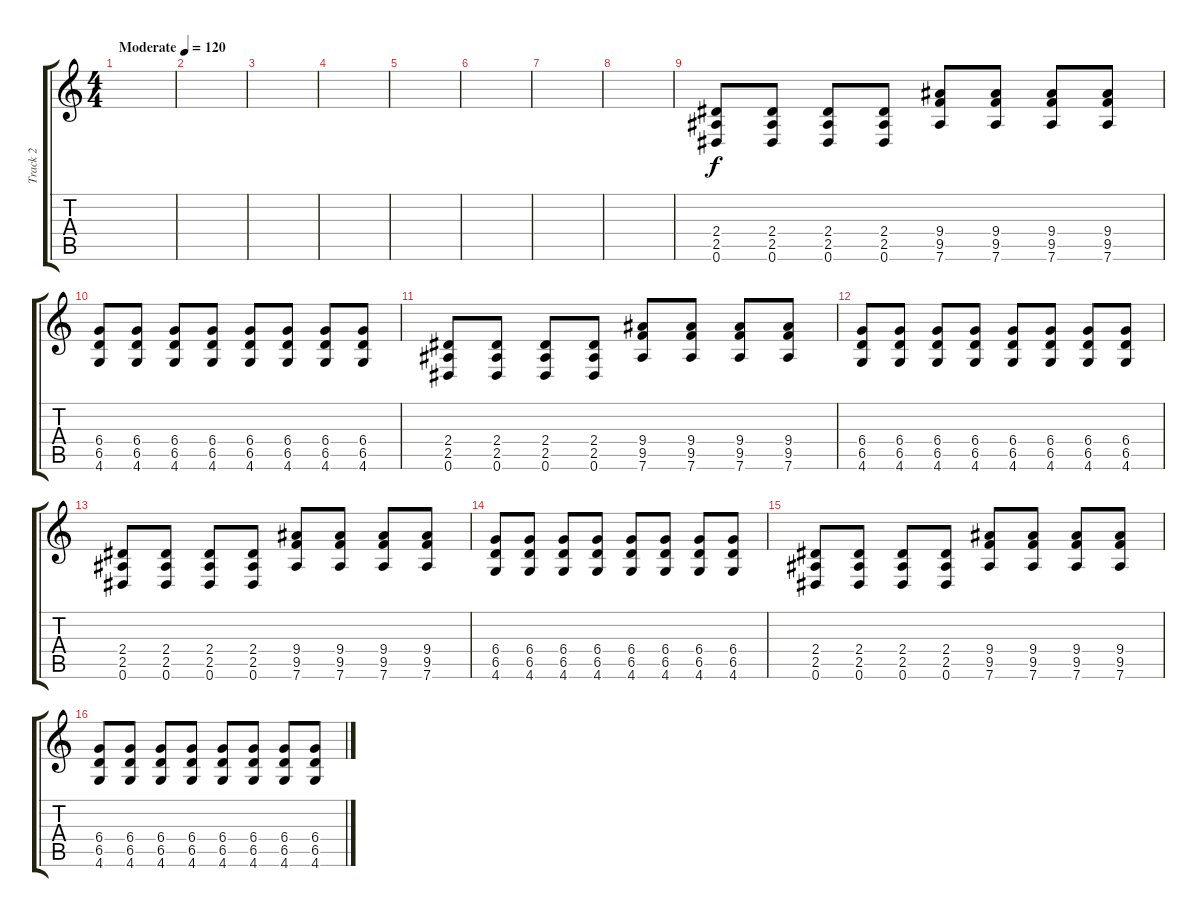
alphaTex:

\track ("Track 2" "Track 2") {instrument electricguitarmuted}
\staff {score tabs}
\tuning (Eb4 Bb3 Gb3 Db3 Ab2 Eb2) {hide}
\ts (4 4)
\tempo (120 "Moderate")
\clef g2
\ks c
|
|
|
|
|
|
|
|
(2.4 2.5 0.6).8 (2.4 2.5 0.6).8 (2.4 2.5 0.6).8 (2.4 2.5 0.6).8 (9.4 9.5 7.6).8 (9.4 9.5 7.6).8 (9.4 9.5 7.6).8 (9.4 9.5 7.6).8 |
(6.4 6.5 4.6).8 (6.4 6.5 4.6).8 (6.4 6.5 4.6).8 (6.4 6.5 4.6).8 (6.4 6.5 4.6).8 (6.4 6.5 4.6).8 (6.4 6.5 4.6).8 (6.4 6.5 4.6).8 |
(2.4 2.5 0.6).8 (2.4 2.5 0.6).8 (2.4 2.5 0.6).8 (2.4 2.5 0.6).8 (9.4 9.5 7.6).8 (9.4 9.5 7.6).8 (9.4 9.5 7.6).8 (9.4 9.5 7.6).8 |
(6.4 6.5 4.6).8 (6.4 6.5 4.6).8 (6.4 6.5 4.6).8 (6.4 6.5 4.6).8 (6.4 6.5 4.6).8 (6.4 6.5 4.6).8 (6.4 6.5 4.6).8 (6.4 6.5 4.6).8 |
(2.4 2.5 0.6).8 (2.4 2.5 0.6).8 (2.4 2.5 0.6).8 (2.4 2.5 0.6).8 (9.4 9.5 7.6).8 (9.4 9.5 7.6).8 (9.4 9.5 7.6).8 (9.4 9.5 7.6).8 |
(6.4 6.5 4.6).8 (6.4 6.5 4.6).8 (6.4 6.5 4.6).8 (6.4 6.5 4.6).8 (6.4 6.5 4.6).8 (6.4 6.5 4.6).8 (6.4 6.5 4.6).8 (6.4 6.5 4.6).8 |
(2.4 2.5 0.6).8 (2.4 2.5 0.6).8 (2.4 2.5 0.6).8 (2.4 2.5 0.6).8 (9.4 9.5 7.6).8 (9.4 9.5 7.6).8 (9.4 9.5 7.6).8 (9.4 9.5 7.6).8 |
(6.4 6.5 4.6).8 (6.4 6.5 4.6).8 (6.4 6.5 4.6).8 (6.4 6.5 4.6).8 (6.4 6.5 4.6).8 (6.4 6.5 4.6).8 (6.4 6.5 4.6).8 (6.4 6.5 4.6).8
